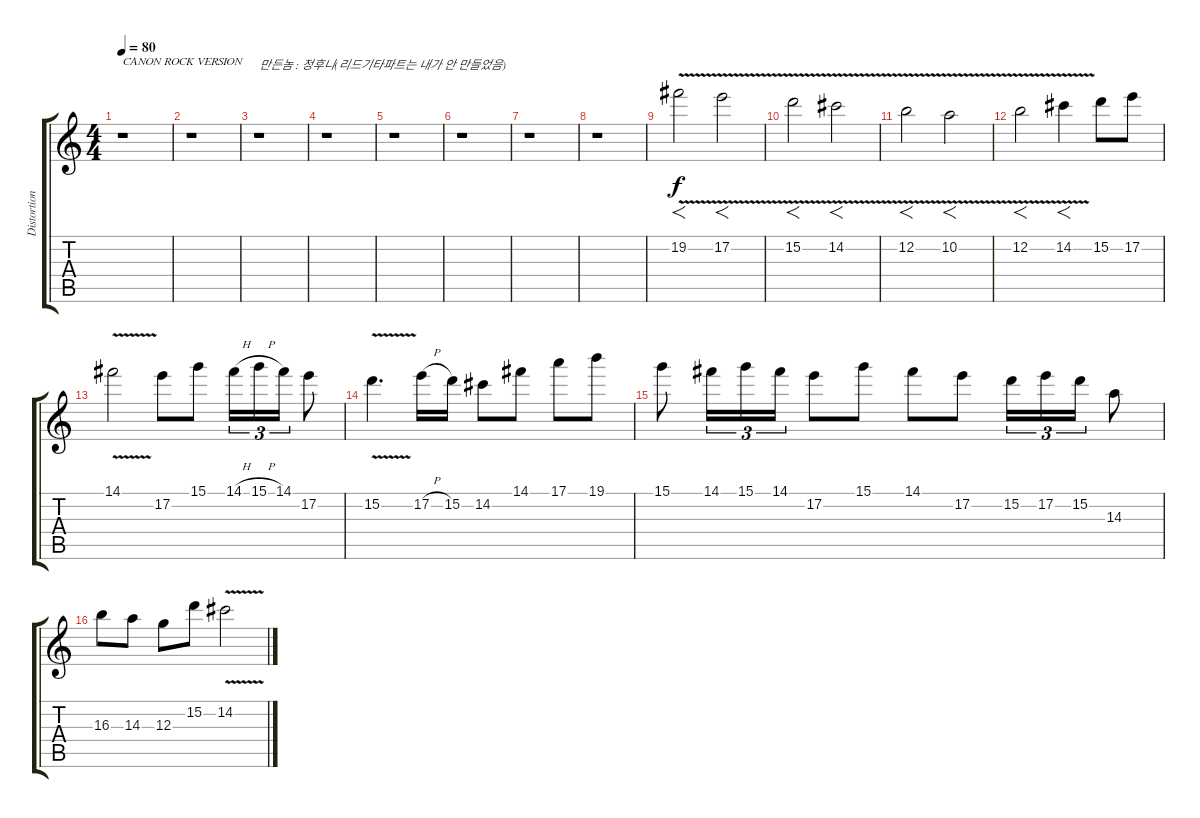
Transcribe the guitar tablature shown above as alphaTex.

\track ("Distortion guitar" "Distortion") {instrument distortionguitar}
\staff {score tabs}
\tuning (E4 B3 G3 D3 A2 E2) {hide}
\ts (4 4)
\tempo 80
\clef g2
\ks c
r.1{txt "CANON ROCK VERSION" dy f instrument distortionguitar} |
r.1 |
r.1{txt "만든놈 : 정후니(리드기타파트는 내가 안 만들었음)"} |
r.1 |
r.1 |
r.1 |
r.1 |
r.1 |
19.2{v}.2{f} 17.2{v}.2{f} |
15.2{v}.2{f} 14.2{v}.2{f} |
12.2{v}.2{f} 10.2{v}.2{f} |
12.2{v}.2{f} 14.2{v}.4{f} 15.2.8 17.2.8 |
14.1{v}.2 17.2.8 15.1.8 14.1{h}.16{tu (3 2)} 15.1{h}.16{tu (3 2)} 14.1.16{tu (3 2)} 17.2.8 |
15.2{v}.4{d} 17.2{h}.16 15.2.16 14.2.8 14.1.8 17.1.8 19.1.8 |
15.1.8 14.1.16{tu (3 2)} 15.1.16{tu (3 2)} 14.1.16{tu (3 2)} 17.2.8 15.1.8 14.1.8 17.2.8 15.2.16{tu (3 2)} 17.2.16{tu (3 2)} 15.2.16{tu (3 2)} 14.3.8 |
16.3.8 14.3.8 12.3.8 15.2.8 14.2{v}.2
